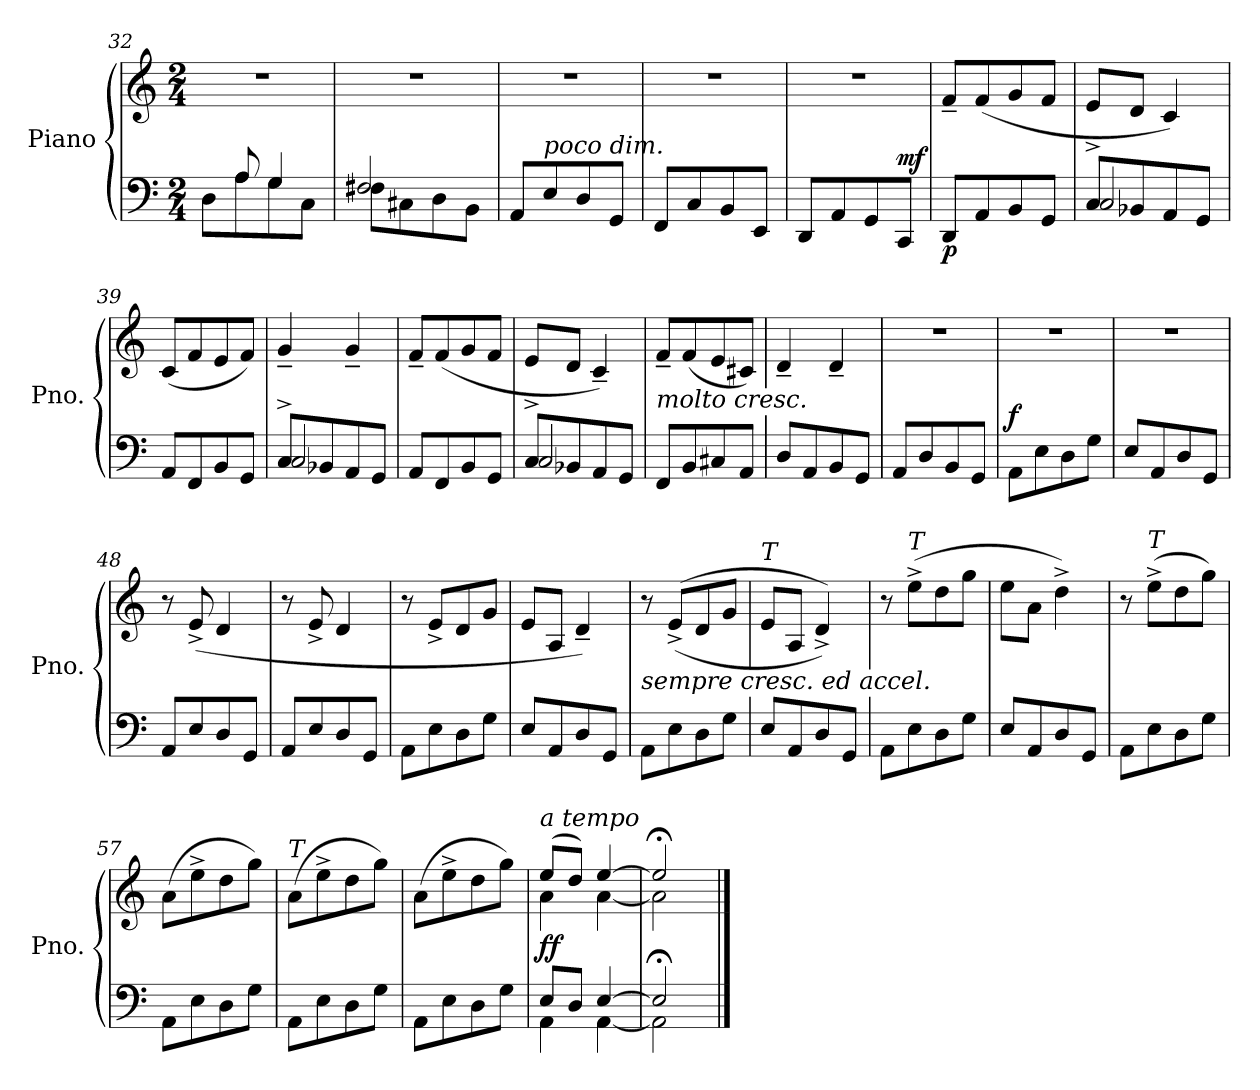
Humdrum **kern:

**kern	**kern	**dynam
*part1	*part1	*part1
*staff2	*staff1	*staff1/2
*I"Piano	*	*
*I'Pno.	*	*
*clefF4	*clefG2	*
*k[]	*k[]	*
*M2/4	*M2/4	*
=32	=32	=32
*^	*	*
8ryy	8D\L	2r	.
8A/	8A\	.	.
4G/	8G\	.	.
.	8C\J	.	.
=33	=33	=33	=33
2F#X/	8F#\L	2r	.
.	8C#X\	.	.
.	8D\	.	.
.	8BB\J	.	.
*v	*v	*	*
=34	=34	=34
8AA/L	2r	.
!LO:TX:a:i:t=poco dim.	!	!
8E/	.	.
8D/	.	.
8GG/J	.	.
=35	=35	=35
8FF/L	2r	.
8C/	.	.
8BB/	.	.
8EE/J	.	.
=36	=36	=36
8DD/L	2r	.
8AA/	.	.
8GG/	.	.
!	!	!LO:DY:a=2
8CC/J	.	mf
!!LO:LB:g=z
=37	=37	=37
!	!	!LO:DY:b=2
8DD/L	8f~/L	p
8AA/	(<8f/	.
8BB/	8g/	.
8GG/J	8f/J	.
=38	=38	=38
*^	*	*
8C^/L	2C/	8e/L	.
8BB-X/	.	8d/J	.
8AA/	.	4c/)	.
8GG/J	.	.	.
*v	*v	*	*
=39	=39	=39
8AA/L	(<8c/L	.
8FF/	8f/	.
8BB/	8e/	.
8GG/J	8f/J)	.
=40	=40	=40
*^	*	*
8C^/L	2C/	4g~/	.
8BB-X/	.	.	.
8AA/	.	4g~/	.
8GG/J	.	.	.
*v	*v	*	*
=41	=41	=41
8AA/L	8f~/L	.
8FF/	(<8f/	.
8BB/	8g/	.
8GG/J	8f/J	.
=42	=42	=42
*^	*	*
8C^/L	2C/	8e/L	.
8BB-X/	.	8d/J	.
8AA/	.	4c~/)	.
8GG/J	.	.	.
*v	*v	*	*
!!LO:LB:g=z
=43	=43	=43
!	!LO:TX:b:i:t=molto cresc.	!
8FF/L	8f~/L	.
8BB/	(<8f/	.
8C#X/	8e/	.
8AA/J	8c#X/J)	.
=44	=44	=44
8D/L	4d~/	.
8AA/	.	.
8BB/	4d~/	.
8GG/J	.	.
=45	=45	=45
8AA/L	2r	.
8D/	.	.
8BB/	.	.
8GG/J	.	.
=46	=46	=46
!	!	!LO:DY:a=2
8AA\L	2r	f
8E\	.	.
8D\	.	.
8G\J	.	.
=47	=47	=47
8E/L	2r	.
8AA/	.	.
8D/	.	.
8GG/J	.	.
=48	=48	=48
8AA/L	8r	.
8E/	(<8e^/	.
8D/	4d/	.
8GG/J	.	.
!!LO:LB:g=z
=49	=49	=49
8AA/L	8r	.
8E/	8e^/	.
8D/	4d/	.
8GG/J	.	.
=50	=50	=50
8AA\L	8r	.
8E\	8e^/L	.
8D\	8d/	.
8G\J	8g/J	.
=51	=51	=51
8E/L	8e/L	.
8AA/	8A/J	.
8D/	4d~/)	.
8GG/J	.	.
=52	=52	=52
!	!LO:TX:b:i:t=sempre cresc. ed accel.	!
8AA\L	8r	.
8E\	(>(<8e^/L	.
8D\	8d/	.
8G\J	8g/J	.
=53	=53	=53
!	!LO:TX:a:i:t=T	!
8E/L	8e/L	.
8AA/	8A/J	.
8D/	4d^/))	.
8GG/J	.	.
=54	=54	=54
8AA\L	8r	.
!	!LO:TX:a:i:t=T	!
8E\	(>8ee^\L	.
8D\	8dd\	.
8G\J	8gg\J	.
!!LO:LB:g=z
=55	=55	=55
8E/L	8ee\L	.
8AA/	8a\J	.
8D/	4dd^\)	.
8GG/J	.	.
=56	=56	=56
8AA\L	8r	.
!	!LO:TX:a:i:t=T	!
8E\	(>8ee^\L	.
8D\	8dd\	.
8G\J	8gg\J)	.
=57	=57	=57
8AA\L	(>8a\L	.
8E\	8ee^\	.
8D\	8dd\	.
8G\J	8gg\J)	.
=58	=58	=58
!	!LO:TX:a:i:t=T	!
8AA\L	(>8a\L	.
8E\	8ee^\	.
8D\	8dd\	.
8G\J	8gg\J)	.
=59	=59	=59
8AA\L	(>8a\L	.
8E\	8ee^\	.
8D\	8dd\	.
8G\J	8gg\J)	.
=60	=60	=60
*^	*^	*
!	!	!LO:TX:a:i:t=a tempo	!	!
!	!	!	!	!LO:DY:b
8E/L	4AA\	(>8ee/L	4a\	ff
8D/J	.	8dd/J)	.	.
[4E/	[4AA\	[4ee/	[4a\	.
=61	=61	=61	=61	=61
2E;</]	2AA\]	2ee;</]	2a\]	.
*v	*v	*	*	*
*	*v	*v	*
==	==	==
*-	*-	*-
